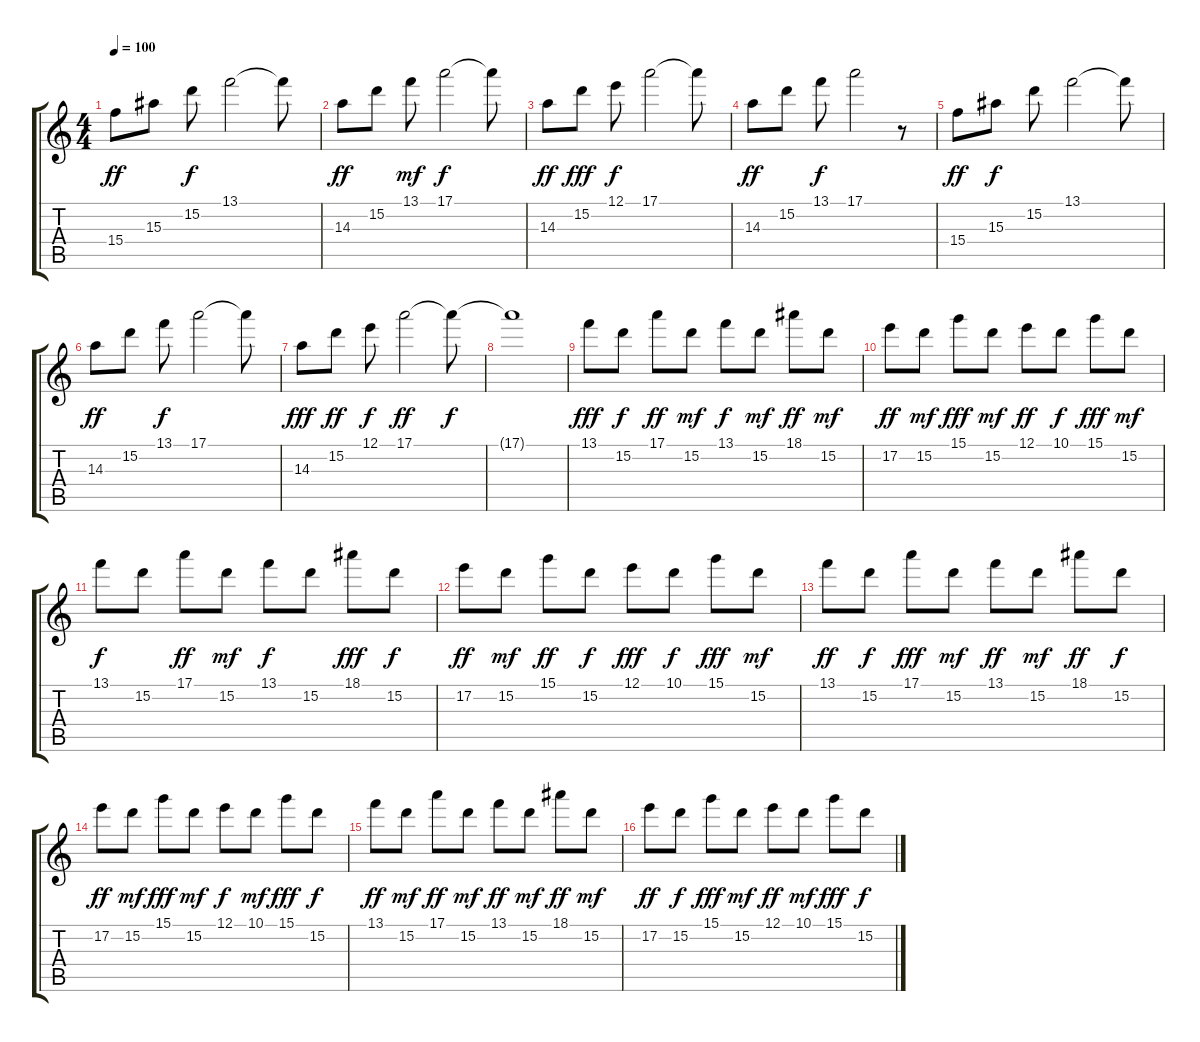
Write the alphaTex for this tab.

\track "" {instrument electricguitarclean}
\staff {score tabs}
\tuning (E4 B3 G3 D3 A2 E2) {hide}
\ts (4 4)
\tempo 100
\clef g2
\ks c
15.4.8{dy ff} 15.3.8 15.2.8{dy f} 13.1.2 13.1{t}.8 |
14.3.8{dy ff} 15.2.8 13.1.8{dy mf} 17.1.2{dy f} 17.1{t}.8 |
14.3.8{dy ff} 15.2.8{dy fff} 12.1.8{dy f} 17.1.2 17.1{t}.8 |
14.3.8{dy ff} 15.2.8 13.1.8{dy f} 17.1.2 r.8 |
15.4.8{dy ff} 15.3.8{dy f} 15.2.8 13.1.2 13.1{t}.8 |
14.3.8{dy ff} 15.2.8 13.1.8{dy f} 17.1.2 17.1{t}.8 |
14.3.8{dy fff} 15.2.8{dy ff} 12.1.8{dy f} 17.1.2{dy ff} 17.1{t}.8{dy f} |
17.1{t}.1 |
13.1.8{dy fff} 15.2.8{dy f} 17.1.8{dy ff} 15.2.8{dy mf} 13.1.8{dy f} 15.2.8{dy mf} 18.1.8{dy ff} 15.2.8{dy mf} |
17.2.8{dy ff} 15.2.8{dy mf} 15.1.8{dy fff} 15.2.8{dy mf} 12.1.8{dy ff} 10.1.8{dy f} 15.1.8{dy fff} 15.2.8{dy mf} |
13.1.8{dy f} 15.2.8 17.1.8{dy ff} 15.2.8{dy mf} 13.1.8{dy f} 15.2.8 18.1.8{dy fff} 15.2.8{dy f} |
17.2.8{dy ff} 15.2.8{dy mf} 15.1.8{dy ff} 15.2.8{dy f} 12.1.8{dy fff} 10.1.8{dy f} 15.1.8{dy fff} 15.2.8{dy mf} |
13.1.8{dy ff} 15.2.8{dy f} 17.1.8{dy fff} 15.2.8{dy mf} 13.1.8{dy ff} 15.2.8{dy mf} 18.1.8{dy ff} 15.2.8{dy f} |
17.2.8{dy ff} 15.2.8{dy mf} 15.1.8{dy fff} 15.2.8{dy mf} 12.1.8{dy f} 10.1.8{dy mf} 15.1.8{dy fff} 15.2.8{dy f} |
13.1.8{dy ff} 15.2.8{dy mf} 17.1.8{dy ff} 15.2.8{dy mf} 13.1.8{dy ff} 15.2.8{dy mf} 18.1.8{dy ff} 15.2.8{dy mf} |
17.2.8{dy ff} 15.2.8{dy f} 15.1.8{dy fff} 15.2.8{dy mf} 12.1.8{dy ff} 10.1.8{dy mf} 15.1.8{dy fff} 15.2.8{dy f}
